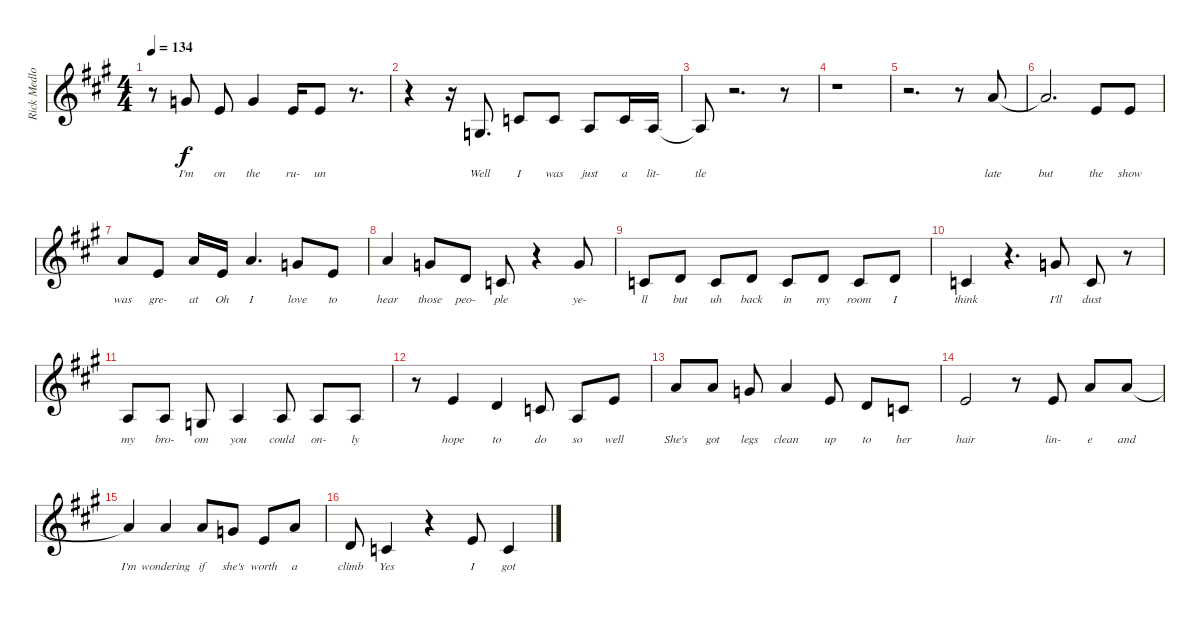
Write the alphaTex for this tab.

\track ("Rick Medlocke Vocals" "Rick Medlo") {instrument violin}
\staff {score}
\tuning (E4 B3 G3 D3 A2 E2) {hide}
\ts (4 4)
\tempo 134
\clef g2
\ks a
r.8{dy f} 8.2.8{lyrics (0 "I'm") lyrics (1 "") lyrics (2 "") lyrics (3 "") lyrics (4 "")} 5.2.8{lyrics (0 "on") lyrics (1 "") lyrics (2 "") lyrics (3 "") lyrics (4 "")} 8.2.4{lyrics (0 "the") lyrics (1 "") lyrics (2 "") lyrics (3 "") lyrics (4 "")} 5.2.16{lyrics (0 "ru-") lyrics (1 "") lyrics (2 "") lyrics (3 "") lyrics (4 "")} 5.2.8{lyrics (0 "un") lyrics (1 "") lyrics (2 "") lyrics (3 "") lyrics (4 "")} r.8{d} |
r.4 r.16 5.4.8{d lyrics (0 "Well") lyrics (1 "") lyrics (2 "") lyrics (3 "") lyrics (4 "")} 5.3.8{lyrics (0 "I") lyrics (1 "") lyrics (2 "") lyrics (3 "") lyrics (4 "")} 5.3.8{lyrics (0 "was") lyrics (1 "") lyrics (2 "") lyrics (3 "") lyrics (4 "")} 7.4.8{lyrics (0 "just") lyrics (1 "") lyrics (2 "") lyrics (3 "") lyrics (4 "")} 5.3.16{lyrics (0 "a") lyrics (1 "") lyrics (2 "") lyrics (3 "") lyrics (4 "")} 7.4.16{lyrics (0 "lit-") lyrics (1 "") lyrics (2 "") lyrics (3 "") lyrics (4 "")} |
7.4{t}.8{lyrics (0 "tle") lyrics (1 "") lyrics (2 "") lyrics (3 "") lyrics (4 "")} r.2{d} r.8 |
r.1 |
r.2{d} r.8 5.1.8{lyrics (0 "late") lyrics (1 "") lyrics (2 "") lyrics (3 "") lyrics (4 "")} |
5.1{t}.2{d lyrics (0 "but") lyrics (1 "") lyrics (2 "") lyrics (3 "") lyrics (4 "")} 5.2.8{lyrics (0 "the") lyrics (1 "") lyrics (2 "") lyrics (3 "") lyrics (4 "")} 5.2.8{lyrics (0 "show") lyrics (1 "") lyrics (2 "") lyrics (3 "") lyrics (4 "")} |
5.1.8{lyrics (0 "was") lyrics (1 "") lyrics (2 "") lyrics (3 "") lyrics (4 "")} 5.2.8{lyrics (0 "gre-") lyrics (1 "") lyrics (2 "") lyrics (3 "") lyrics (4 "")} 5.1.16{lyrics (0 "at") lyrics (1 "") lyrics (2 "") lyrics (3 "") lyrics (4 "")} 5.2.16{lyrics (0 "Oh") lyrics (1 "") lyrics (2 "") lyrics (3 "") lyrics (4 "")} 5.1.4{d lyrics (0 "I") lyrics (1 "") lyrics (2 "") lyrics (3 "") lyrics (4 "")} 8.2.8{lyrics (0 "love") lyrics (1 "") lyrics (2 "") lyrics (3 "") lyrics (4 "")} 5.2.8{lyrics (0 "to") lyrics (1 "") lyrics (2 "") lyrics (3 "") lyrics (4 "")} |
5.1.4{lyrics (0 "hear") lyrics (1 "") lyrics (2 "") lyrics (3 "") lyrics (4 "")} 8.2.8{lyrics (0 "those") lyrics (1 "") lyrics (2 "") lyrics (3 "") lyrics (4 "")} 7.3{be (custom 0 0 10 4 20 4 30 0 60 0)}.8{lyrics (0 "peo-") lyrics (1 "") lyrics (2 "") lyrics (3 "") lyrics (4 "")} 5.3.8{lyrics (0 "ple") lyrics (1 "") lyrics (2 "") lyrics (3 "") lyrics (4 "")} r.4 8.2{be (custom 0 0 10 4 20 4 30 0 60 0)}.8{lyrics (0 "ye-") lyrics (1 "") lyrics (2 "") lyrics (3 "") lyrics (4 "")} |
5.3.8{lyrics (0 "ll") lyrics (1 "") lyrics (2 "") lyrics (3 "") lyrics (4 "")} 7.3.8{lyrics (0 "but") lyrics (1 "") lyrics (2 "") lyrics (3 "") lyrics (4 "")} 5.3.8{lyrics (0 "uh") lyrics (1 "") lyrics (2 "") lyrics (3 "") lyrics (4 "")} 7.3.8{lyrics (0 "back") lyrics (1 "") lyrics (2 "") lyrics (3 "") lyrics (4 "")} 5.3.8{lyrics (0 "in") lyrics (1 "") lyrics (2 "") lyrics (3 "") lyrics (4 "")} 7.3.8{lyrics (0 "my") lyrics (1 "") lyrics (2 "") lyrics (3 "") lyrics (4 "")} 5.3.8{lyrics (0 "room") lyrics (1 "") lyrics (2 "") lyrics (3 "") lyrics (4 "")} 7.3{be (custom 0 0 10 4 20 4 30 0 60 0)}.8{lyrics (0 "I") lyrics (1 "") lyrics (2 "") lyrics (3 "") lyrics (4 "")} |
5.3.4{lyrics (0 "think") lyrics (1 "") lyrics (2 "") lyrics (3 "") lyrics (4 "")} r.4{d} 8.2{be (custom 0 0 10 4 20 4 30 0 60 0)}.8{lyrics (0 "I'll") lyrics (1 "") lyrics (2 "") lyrics (3 "") lyrics (4 "")} 5.3.8{lyrics (0 "dust") lyrics (1 "") lyrics (2 "") lyrics (3 "") lyrics (4 "")} r.8 |
7.4.8{lyrics (0 "my") lyrics (1 "") lyrics (2 "") lyrics (3 "") lyrics (4 "")} 7.4.8{lyrics (0 "bro-") lyrics (1 "") lyrics (2 "") lyrics (3 "") lyrics (4 "")} 5.4.8{lyrics (0 "om") lyrics (1 "") lyrics (2 "") lyrics (3 "") lyrics (4 "")} 7.4.4{lyrics (0 "you") lyrics (1 "") lyrics (2 "") lyrics (3 "") lyrics (4 "")} 7.4.8{lyrics (0 "could") lyrics (1 "") lyrics (2 "") lyrics (3 "") lyrics (4 "")} 7.4.8{lyrics (0 "on-") lyrics (1 "") lyrics (2 "") lyrics (3 "") lyrics (4 "")} 7.4.8{lyrics (0 "ly") lyrics (1 "") lyrics (2 "") lyrics (3 "") lyrics (4 "")} |
r.8 5.2.4{lyrics (0 "hope") lyrics (1 "") lyrics (2 "") lyrics (3 "") lyrics (4 "")} 7.3{be (custom 0 0 10 4 20 4 30 0 60 0)}.4{lyrics (0 "to") lyrics (1 "") lyrics (2 "") lyrics (3 "") lyrics (4 "")} 5.3.8{lyrics (0 "do") lyrics (1 "") lyrics (2 "") lyrics (3 "") lyrics (4 "")} 7.4.8{lyrics (0 "so") lyrics (1 "") lyrics (2 "") lyrics (3 "") lyrics (4 "")} 5.2.8{lyrics (0 "well") lyrics (1 "") lyrics (2 "") lyrics (3 "") lyrics (4 "")} |
5.1.8{lyrics (0 "She's") lyrics (1 "") lyrics (2 "") lyrics (3 "") lyrics (4 "")} 5.1.8{lyrics (0 "got") lyrics (1 "") lyrics (2 "") lyrics (3 "") lyrics (4 "")} 8.2.8{lyrics (0 "legs") lyrics (1 "") lyrics (2 "") lyrics (3 "") lyrics (4 "")} 5.1.4{lyrics (0 "clean") lyrics (1 "") lyrics (2 "") lyrics (3 "") lyrics (4 "")} 5.2.8{lyrics (0 "up") lyrics (1 "") lyrics (2 "") lyrics (3 "") lyrics (4 "")} 7.3.8{lyrics (0 "to") lyrics (1 "") lyrics (2 "") lyrics (3 "") lyrics (4 "")} 5.3.8{lyrics (0 "her") lyrics (1 "") lyrics (2 "") lyrics (3 "") lyrics (4 "")} |
5.2.2{lyrics (0 "hair") lyrics (1 "") lyrics (2 "") lyrics (3 "") lyrics (4 "")} r.8 5.2.8{lyrics (0 "lin-") lyrics (1 "") lyrics (2 "") lyrics (3 "") lyrics (4 "")} 5.1.8{lyrics (0 "e") lyrics (1 "") lyrics (2 "") lyrics (3 "") lyrics (4 "")} 5.1.8{lyrics (0 "and") lyrics (1 "") lyrics (2 "") lyrics (3 "") lyrics (4 "")} |
5.1{t}.4{lyrics (0 "I'm") lyrics (1 "") lyrics (2 "") lyrics (3 "") lyrics (4 "")} 5.1.4{lyrics (0 "wondering") lyrics (1 "") lyrics (2 "") lyrics (3 "") lyrics (4 "")} 5.1.8{lyrics (0 "if") lyrics (1 "") lyrics (2 "") lyrics (3 "") lyrics (4 "")} 8.2.8{lyrics (0 "she's") lyrics (1 "") lyrics (2 "") lyrics (3 "") lyrics (4 "")} 5.2.8{lyrics (0 "worth") lyrics (1 "") lyrics (2 "") lyrics (3 "") lyrics (4 "")} 5.1.8{lyrics (0 "a") lyrics (1 "") lyrics (2 "") lyrics (3 "") lyrics (4 "")} |
7.3{be (custom 0 0 10 4 20 4 30 0 60 0)}.8{lyrics (0 "climb") lyrics (1 "") lyrics (2 "") lyrics (3 "") lyrics (4 "")} 5.3.4{lyrics (0 "Yes") lyrics (1 "") lyrics (2 "") lyrics (3 "") lyrics (4 "")} r.4 5.2.8{lyrics (0 "I") lyrics (1 "") lyrics (2 "") lyrics (3 "") lyrics (4 "")} 5.3.4{lyrics (0 "got") lyrics (1 "") lyrics (2 "") lyrics (3 "") lyrics (4 "")}
